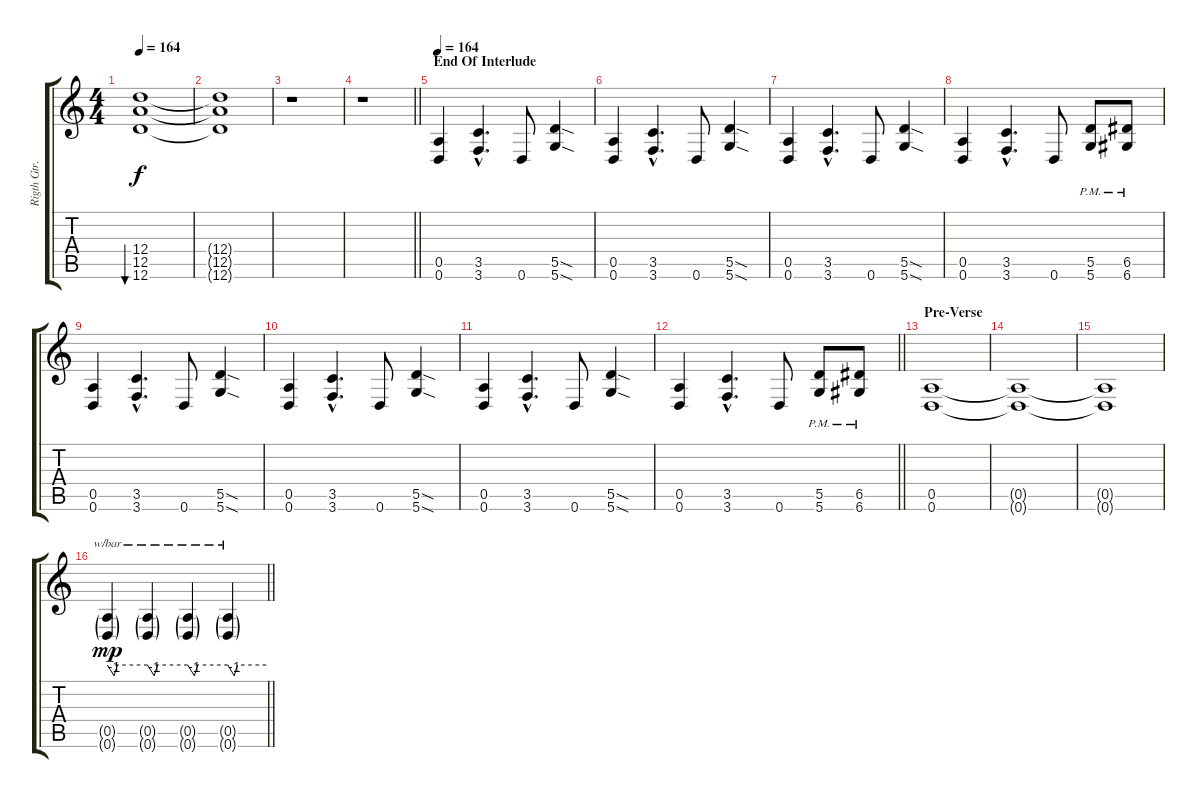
\track ("Rigth Gtr. Teemu" "Rigth Gtr.") {instrument distortionguitar}
\staff {score tabs}
\tuning (E4 B3 G3 D3 A2 D2) {hide}
\ts (4 4)
\tempo 164
\clef g2
\ks c
(12.4 12.5 12.6).1{bu 120 dy f} |
(12.4{t} 12.5{t} 12.6{t}).1 |
r.1 |
\barLineRight lightlight
r.1 |
\section ("" "End Of Interlude")
\tempo 164
(0.5 0.6).4 (3.5{hac} 3.6{hac}).4{d} 0.6.8 (5.5{sod} 5.6{sod}).4 |
(0.5 0.6).4 (3.5{hac} 3.6{hac}).4{d} 0.6.8 (5.5{sod} 5.6{sod}).4 |
(0.5 0.6).4 (3.5{hac} 3.6{hac}).4{d} 0.6.8 (5.5{sod} 5.6{sod}).4 |
(0.5 0.6).4 (3.5{hac} 3.6{hac}).4{d} 0.6.8 (5.5{pm} 5.6{pm}).8 (6.5{pm} 6.6{pm}).8 |
(0.5 0.6).4 (3.5{hac} 3.6{hac}).4{d} 0.6.8 (5.5{sod} 5.6{sod}).4 |
(0.5 0.6).4 (3.5{hac} 3.6{hac}).4{d} 0.6.8 (5.5{sod} 5.6{sod}).4 |
(0.5 0.6).4 (3.5{hac} 3.6{hac}).4{d} 0.6.8 (5.5{sod} 5.6{sod}).4 |
\barLineRight lightlight
(0.5 0.6).4 (3.5{hac} 3.6{hac}).4{d} 0.6.8 (5.5{pm} 5.6{pm}).8 (6.5{pm} 6.6{pm}).8 |
\section ("" "Pre-Verse")
(0.5 0.6).1 |
(0.5{t} 0.6{t}).1 |
(0.5{t} 0.6{t}).1 |
\barLineRight lightlight
(0.5{g} 0.6{g}).4{tbe (custom default 0 0 10 -4 15 0 60 0) dy mp} (0.5{g} 0.6{g}).4{tbe (custom default 0 0 10 -4 15 0 60 0)} (0.5{g} 0.6{g}).4{tbe (custom default 0 0 10 -4 15 0 60 0)} (0.5{g} 0.6{g}).4{tbe (custom default 0 0 10 -4 15 0 60 0)}
